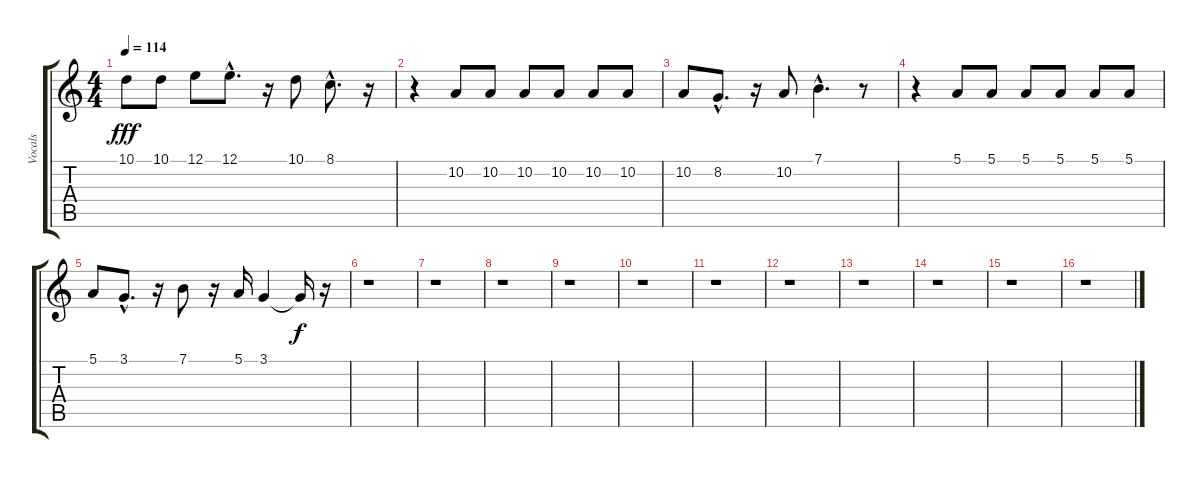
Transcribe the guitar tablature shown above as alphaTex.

\track ("Vocals" "Vocals") {instrument altosax}
\staff {score tabs}
\tuning (E4 B3 G3 D3 A2 E2) {hide}
\ts (4 4)
\tempo 114
\clef g2
\ks c
10.1.8{dy fff} 10.1.8 12.1.8 12.1{hac}.8{d} r.16 10.1.8 8.1{hac}.8{d} r.16 |
r.4 10.2.8 10.2.8 10.2.8 10.2.8 10.2.8 10.2.8 |
10.2.8 8.2{hac}.8{d} r.16 10.2.8 7.1{hac}.4{d} r.8 |
r.4 5.1.8 5.1.8 5.1.8 5.1.8 5.1.8 5.1.8 |
5.1.8 3.1{hac}.8{d} r.16 7.1.8 r.16 5.1.16 3.1.4 3.1{t}.16{dy f} r.16 |
r.1 |
r.1 |
r.1 |
r.1 |
r.1 |
r.1 |
r.1 |
r.1 |
r.1 |
r.1 |
r.1
